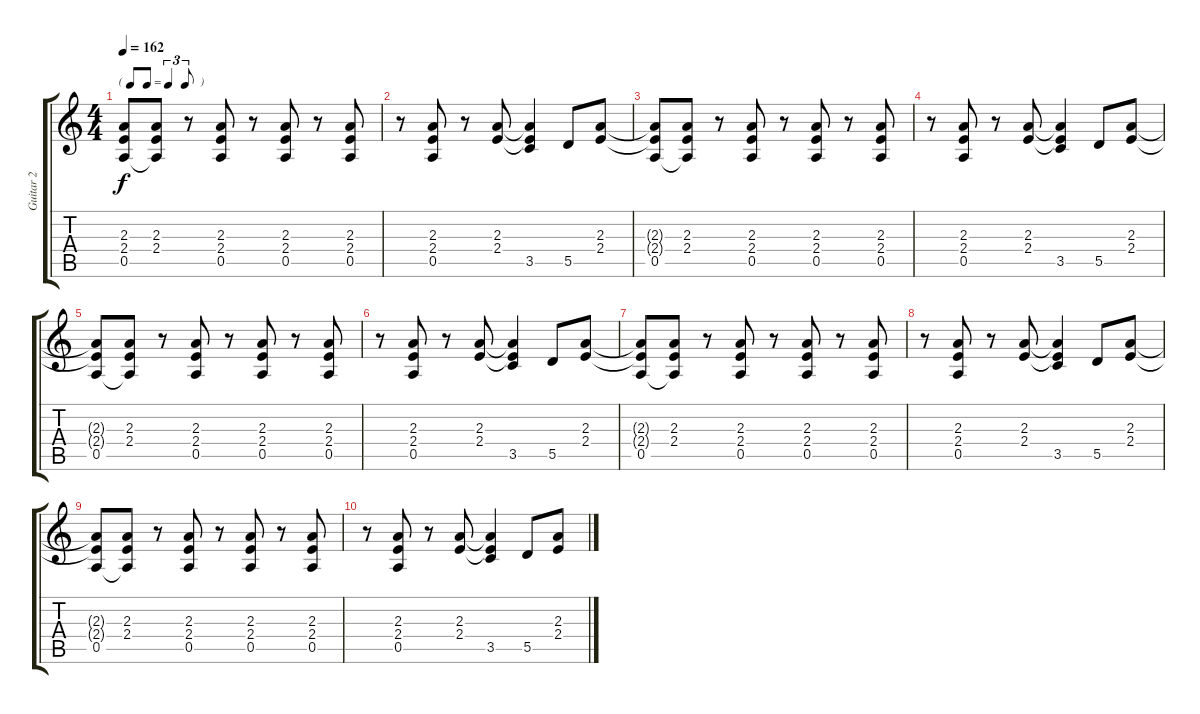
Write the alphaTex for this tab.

\track ("Guitar 2" "Guitar 2") {instrument overdrivenguitar}
\staff {score tabs}
\tuning (E4 B3 G3 D3 A2 E2) {hide}
\ts (4 4)
\tf triplet8th
\tempo 162
\clef g2
\ks c
(2.3{t} 2.4{t} 0.5).8{dy f} (2.3 2.4 0.5{t}).8 r.8 (2.3 2.4 0.5).8 r.8 (2.3 2.4 0.5).8 r.8 (2.3 2.4 0.5).8 |
r.8 (2.3 2.4 0.5).8 r.8 (2.3 2.4).8 (2.3{t} 2.4{t} 3.5).4 5.5.8 (2.3 2.4).8 |
(2.3{t} 2.4{t} 0.5).8 (2.3 2.4 0.5{t}).8 r.8 (2.3 2.4 0.5).8 r.8 (2.3 2.4 0.5).8 r.8 (2.3 2.4 0.5).8 |
r.8 (2.3 2.4 0.5).8 r.8 (2.3 2.4).8 (2.3{t} 2.4{t} 3.5).4 5.5.8 (2.3 2.4).8 |
(2.3{t} 2.4{t} 0.5).8 (2.3 2.4 0.5{t}).8 r.8 (2.3 2.4 0.5).8 r.8 (2.3 2.4 0.5).8 r.8 (2.3 2.4 0.5).8 |
r.8 (2.3 2.4 0.5).8 r.8 (2.3 2.4).8 (2.3{t} 2.4{t} 3.5).4 5.5.8 (2.3 2.4).8 |
(2.3{t} 2.4{t} 0.5).8 (2.3 2.4 0.5{t}).8 r.8 (2.3 2.4 0.5).8 r.8 (2.3 2.4 0.5).8 r.8 (2.3 2.4 0.5).8 |
r.8 (2.3 2.4 0.5).8 r.8 (2.3 2.4).8 (2.3{t} 2.4{t} 3.5).4 5.5.8 (2.3 2.4).8 |
(2.3{t} 2.4{t} 0.5).8 (2.3 2.4 0.5{t}).8 r.8 (2.3 2.4 0.5).8 r.8 (2.3 2.4 0.5).8 r.8 (2.3 2.4 0.5).8 |
r.8 (2.3 2.4 0.5).8 r.8 (2.3 2.4).8 (2.3{t} 2.4{t} 3.5).4 5.5.8 (2.3 2.4).8
